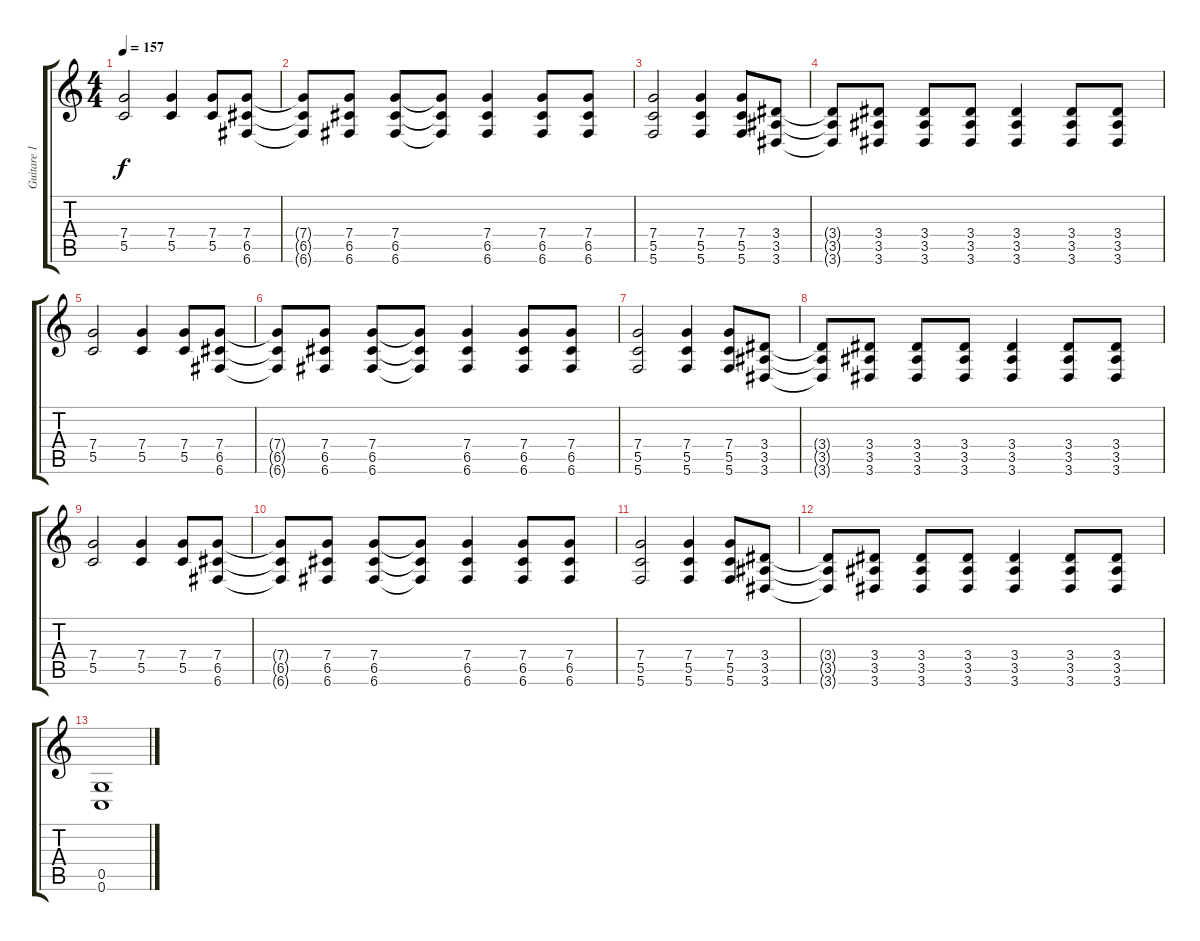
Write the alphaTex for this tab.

\track ("Guitare 1" "Guitare 1") {instrument distortionguitar}
\staff {score tabs}
\tuning (D4 A3 F3 C3 G2 C2) {hide}
\ts (4 4)
\tempo 157
\clef g2
\ks c
(7.4 5.5).2{dy f} (7.4 5.5).4 (7.4 5.5).8 (7.4 6.5 6.6).8 |
(7.4{t} 6.5{t} 6.6{t}).8 (7.4 6.5 6.6).8 (7.4 6.5 6.6).8 (7.4{t} 6.5{t} 6.6{t}).8 (7.4 6.5 6.6).4 (7.4 6.5 6.6).8 (7.4 6.5 6.6).8 |
(7.4 5.5 5.6).2 (7.4 5.5 5.6).4 (7.4 5.5 5.6).8 (3.4 3.5 3.6).8 |
(3.4{t} 3.5{t} 3.6{t}).8 (3.4 3.5 3.6).8 (3.4 3.5 3.6).8 (3.4 3.5 3.6).8 (3.4 3.5 3.6).4 (3.4 3.5 3.6).8 (3.4 3.5 3.6).8 |
(7.4 5.5).2 (7.4 5.5).4 (7.4 5.5).8 (7.4 6.5 6.6).8 |
(7.4{t} 6.5{t} 6.6{t}).8 (7.4 6.5 6.6).8 (7.4 6.5 6.6).8 (7.4{t} 6.5{t} 6.6{t}).8 (7.4 6.5 6.6).4 (7.4 6.5 6.6).8 (7.4 6.5 6.6).8 |
(7.4 5.5 5.6).2 (7.4 5.5 5.6).4 (7.4 5.5 5.6).8 (3.4 3.5 3.6).8 |
(3.4{t} 3.5{t} 3.6{t}).8 (3.4 3.5 3.6).8 (3.4 3.5 3.6).8 (3.4 3.5 3.6).8 (3.4 3.5 3.6).4 (3.4 3.5 3.6).8 (3.4 3.5 3.6).8 |
(7.4 5.5).2 (7.4 5.5).4 (7.4 5.5).8 (7.4 6.5 6.6).8 |
(7.4{t} 6.5{t} 6.6{t}).8 (7.4 6.5 6.6).8 (7.4 6.5 6.6).8 (7.4{t} 6.5{t} 6.6{t}).8 (7.4 6.5 6.6).4 (7.4 6.5 6.6).8 (7.4 6.5 6.6).8 |
(7.4 5.5 5.6).2 (7.4 5.5 5.6).4 (7.4 5.5 5.6).8 (3.4 3.5 3.6).8 |
(3.4{t} 3.5{t} 3.6{t}).8 (3.4 3.5 3.6).8 (3.4 3.5 3.6).8 (3.4 3.5 3.6).8 (3.4 3.5 3.6).4 (3.4 3.5 3.6).8 (3.4 3.5 3.6).8 |
(0.5 0.6).1
